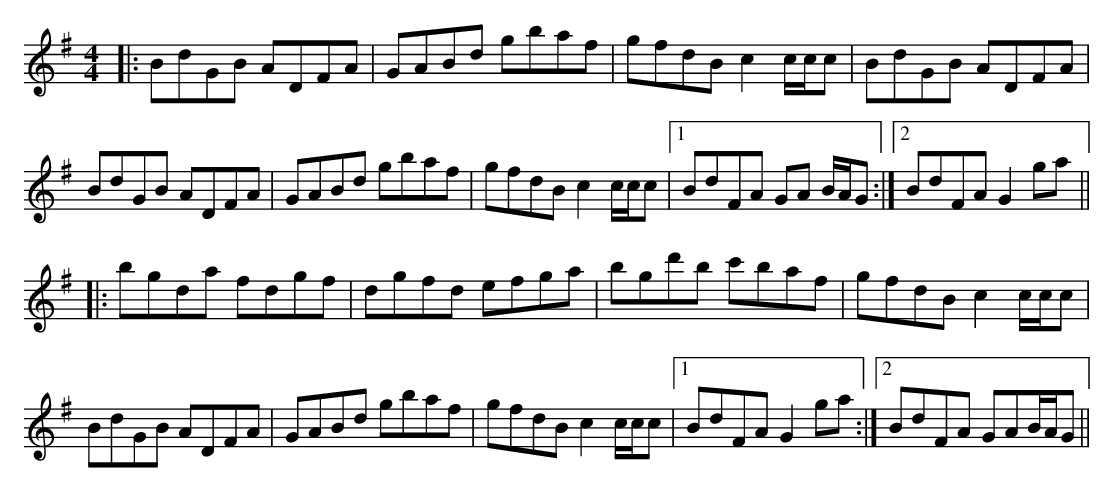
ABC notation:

X:1
M:4/4
K:G
|:BdGB ADFA|GABd gbaf|gfdB c2c/c/c|BdGB ADFA|
BdGB ADFA|GABd gbaf|gfdB c2c/c/c|1 BdFA GA B/A/G:|2 BdFA G2 ga||
|: bgda fdgf|dgfd efga|bgd'b c'baf|gfdB c2c/c/c|
BdGB ADFA|GABd gbaf|gfdB c2c/c/c|1 BdFA G2 ga:|2 BdFA GAB/A/G||
